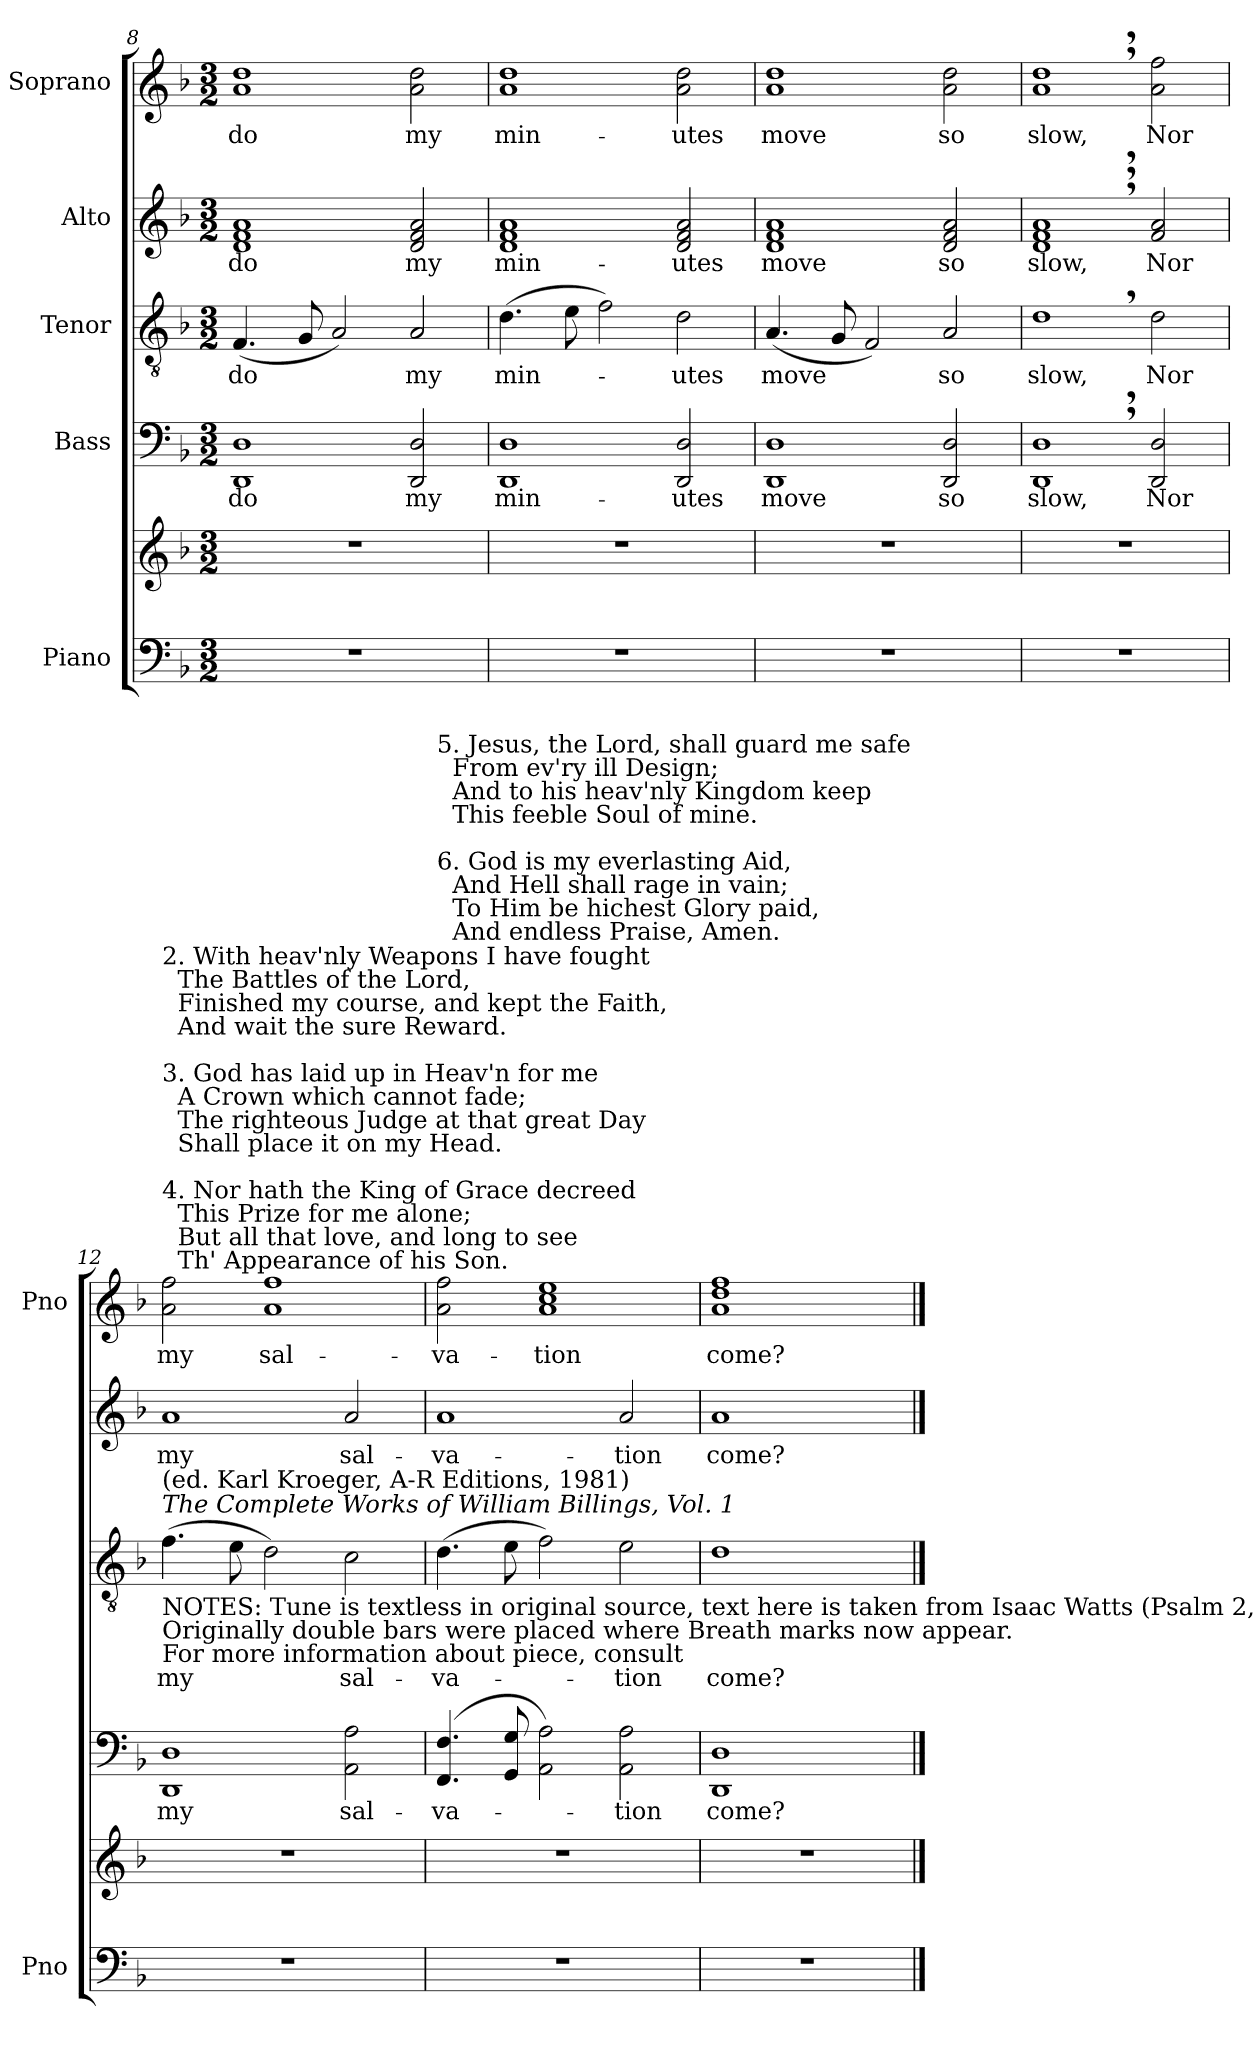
**kern	**kern	**kern	**text	**kern	**text	**kern	**text	**kern	**text
*part5	*part5	*part4	*part4	*part3	*part3	*part2	*part2	*part1	*part1
*staff6	*staff5	*staff4	*staff4	*staff3	*staff3	*staff2	*staff2	*staff1	*staff1
*I"Piano	*	*I"Bass	*	*I"Tenor	*	*I"Alto	*	*I"Soprano	*
*I'Pno	*	*	*	*	*	*	*	*I'Pno	*
*clefF4	*clefG2	*clefF4	*	*clefGv2	*	*clefG2	*	*clefG2	*
*k[b-]	*k[b-]	*k[b-]	*	*k[b-]	*	*k[b-]	*	*k[b-]	*
*F:	*F:	*F:	*	*F:	*	*F:	*	*F:	*
*M3/2	*M3/2	*M3/2	*	*M3/2	*	*M3/2	*	*M3/2	*
=8	=8	=8	=8	=8	=8	=8	=8	=8	=8
1.r	1.r	1DD 1D	do	(4.F/	do	1d 1f 1a	do	1a 1dd	do
.	.	.	.	8G/	.	.	.	.	.
.	.	.	.	2A/)	.	.	.	.	.
.	.	2DD/ 2D/	my	2A/	my	2d/ 2f/ 2a/	my	2a\ 2dd\	my
=9	=9	=9	=9	=9	=9	=9	=9	=9	=9
1.r	1.r	1DD 1D	min-	(4.d\	min-	1d 1f 1a	min-	1a 1dd	min-
.	.	.	.	8e\	.	.	.	.	.
.	.	.	.	2f\)	.	.	.	.	.
.	.	2DD/ 2D/	-utes	2d\	-utes	2d/ 2f/ 2a/	-utes	2a\ 2dd\	-utes
=10	=10	=10	=10	=10	=10	=10	=10	=10	=10
1.r	1.r	1DD 1D	move	(4.A/	move	1d 1f 1a	move	1a 1dd	move
.	.	.	.	8G/	.	.	.	.	.
.	.	.	.	2F/)	.	.	.	.	.
.	.	2DD/ 2D/	so	2A/	so	2d/ 2f/ 2a/	so	2a\ 2dd\	so
=11	=11	=11	=11	=11	=11	=11	=11	=11	=11
1.r	1.r	1DD, 1D,	slow,	1d,	slow,	1d, 1f, 1a,	slow,	1a, 1dd,	slow,
.	.	2DD/ 2D/	Nor	2d\	Nor	2f/ 2a/	Nor	2a\ 2ff\	Nor
!!LO:LB:g=z
=12	=12	=12	=12	=12	=12	=12	=12	=12	=12
!	!	!	!	!	!	!	!	!LO:TX:a:t=2. With heav'nly Weapons I have fought\n    The Battles of the Lord,\n    Finished my course, and kept the Faith,\n    And wait the sure Reward.\n\n3. God has laid up in Heav'n for me\n    A Crown which cannot fade;\n    The righteous Judge at that great Day\n    Shall place it on my Head.\n\n4. Nor hath the King of Grace decreed\n    This Prize for me alone;\n    But all that love, and long to see\n    Th' Appearance of his Son.	!
!	!	!	!	!LO:TX:b:t=NOTES&colon; Tune is textless in original source, text here is taken from Isaac Watts (Psalm 2, CM). Alto part originally written in alto clef.\nOriginally double bars were placed where Breath marks now appear.\nFor more information about piece, consult	!	!	!	!	!
!	!	!	!	!LO:TX:i:t=The Complete Works of William Billings, Vol. 1	!	!	!	!	!
!	!	!	!	!LO:TX:t=(ed. Karl Kroeger, A-R Editions, 1981)	!	!	!	!	!
1.r	1.r	1DD 1D	my	(4.f\	my	1a	my	2a\ 2ff\	my
.	.	.	.	8e\	.	.	.	.	.
.	.	.	.	2d\)	.	.	.	1a 1ff	sal-
.	.	2AA\ 2A\	sal-	2c\	sal-	2a/	sal-	.	.
=13	=13	=13	=13	=13	=13	=13	=13	=13	=13
!	!	!	!	!	!	!	!	!LO:TX:a:t=5. Jesus, the Lord, shall guard me safe\n    From ev'ry ill Design;\n    And to his heav'nly Kingdom keep\n    This feeble Soul of mine.\n\n6. God is my everlasting Aid,\n    And Hell shall rage in vain;\n    To Him be hichest Glory paid,\n    And endless Praise, Amen.	!
1.r	1.r	(4.FF/ 4.F/	-va-	(4.d\	-va-	1a	-va-	2a\ 2ff\	-va-
.	.	8GG/ 8G/	.	8e\	.	.	.	.	.
.	.	2AA\ 2A\)	.	2f\)	.	.	.	1a 1cc 1ee	-tion
.	.	2AA\ 2A\	-tion	2e\	-tion	2a/	-tion	.	.
=14	=14	=14	=14	=14	=14	=14	=14	=14	=14
1.r	1.r	1DD 1D	come?	1d	come?	1a	come?	1a 1dd 1ff	come?
.	.	2ryy	.	2ryy	.	2ryy	.	2ryy	.
==	==	==	==	==	==	==	==	==	==
*-	*-	*-	*-	*-	*-	*-	*-	*-	*-
